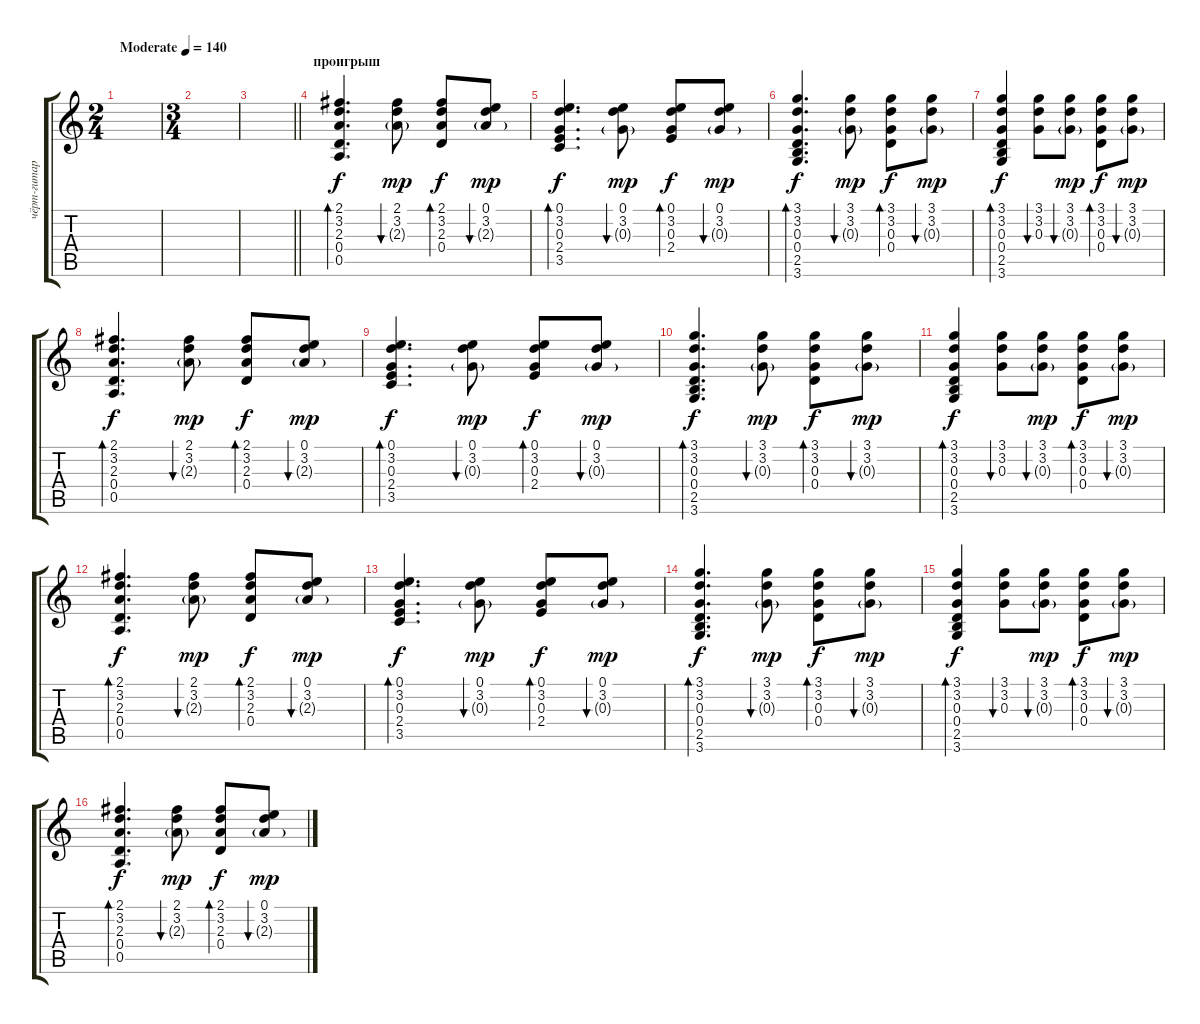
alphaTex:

\track ("чёрт-гитара" "чёрт-гитар") {instrument acousticguitarsteel}
\staff {score tabs}
\tuning (E4 B3 G3 D3 A2 E2) {hide}
\ts (2 4)
\tempo (140 "Moderate")
\clef g2
\ks c
|
\ts (3 4)
|
\barLineRight lightlight
|
\section ("" "проигрыш")
(2.1 3.2 2.3 0.4 0.5).4{d bd 30} (2.1 3.2 2.3{g}).8{bu 30 dy mp} (2.1 3.2 2.3 0.4).8{bd 30 dy f} (0.1 3.2 2.3{g}).8{bu 30 dy mp} |
(0.1 3.2 0.3 2.4 3.5).4{d bd 30 dy f} (0.1 3.2 0.3{g}).8{bu 30 dy mp} (0.1 3.2 0.3 2.4).8{bd 30 dy f} (0.1 3.2 0.3{g}).8{bu 30 dy mp} |
(3.1 3.2 0.3 0.4 2.5 3.6).4{d bd 30 dy f} (3.1 3.2 0.3{g}).8{bu 30 dy mp} (3.1 3.2 0.3 0.4).8{bd 30 dy f} (3.1 3.2 0.3{g}).8{bu 30 dy mp} |
(3.1 3.2 0.3 0.4 2.5 3.6).4{bd 30 dy f} (3.1 3.2 0.3).8{bu 60} (3.1 3.2 0.3{g}).8{bu 30 dy mp} (3.1 3.2 0.3 0.4).8{bd 30 dy f} (3.1 3.2 0.3{g}).8{bu 30 dy mp} |
(2.1 3.2 2.3 0.4 0.5).4{d bd 30 dy f} (2.1 3.2 2.3{g}).8{bu 30 dy mp} (2.1 3.2 2.3 0.4).8{bd 30 dy f} (0.1 3.2 2.3{g}).8{bu 30 dy mp} |
(0.1 3.2 0.3 2.4 3.5).4{d bd 30 dy f} (0.1 3.2 0.3{g}).8{bu 30 dy mp} (0.1 3.2 0.3 2.4).8{bd 30 dy f} (0.1 3.2 0.3{g}).8{bu 30 dy mp} |
(3.1 3.2 0.3 0.4 2.5 3.6).4{d bd 30 dy f} (3.1 3.2 0.3{g}).8{bu 30 dy mp} (3.1 3.2 0.3 0.4).8{bd 30 dy f} (3.1 3.2 0.3{g}).8{bu 30 dy mp} |
(3.1 3.2 0.3 0.4 2.5 3.6).4{bd 30 dy f} (3.1 3.2 0.3).8{bu 60} (3.1 3.2 0.3{g}).8{bu 30 dy mp} (3.1 3.2 0.3 0.4).8{bd 30 dy f} (3.1 3.2 0.3{g}).8{bu 30 dy mp} |
(2.1 3.2 2.3 0.4 0.5).4{d bd 30 dy f} (2.1 3.2 2.3{g}).8{bu 30 dy mp} (2.1 3.2 2.3 0.4).8{bd 30 dy f} (0.1 3.2 2.3{g}).8{bu 30 dy mp} |
(0.1 3.2 0.3 2.4 3.5).4{d bd 30 dy f} (0.1 3.2 0.3{g}).8{bu 30 dy mp} (0.1 3.2 0.3 2.4).8{bd 30 dy f} (0.1 3.2 0.3{g}).8{bu 30 dy mp} |
(3.1 3.2 0.3 0.4 2.5 3.6).4{d bd 30 dy f} (3.1 3.2 0.3{g}).8{bu 30 dy mp} (3.1 3.2 0.3 0.4).8{bd 30 dy f} (3.1 3.2 0.3{g}).8{bu 30 dy mp} |
(3.1 3.2 0.3 0.4 2.5 3.6).4{bd 30 dy f} (3.1 3.2 0.3).8{bu 60} (3.1 3.2 0.3{g}).8{bu 30 dy mp} (3.1 3.2 0.3 0.4).8{bd 30 dy f} (3.1 3.2 0.3{g}).8{bu 30 dy mp} |
(2.1 3.2 2.3 0.4 0.5).4{d bd 30 dy f} (2.1 3.2 2.3{g}).8{bu 30 dy mp} (2.1 3.2 2.3 0.4).8{bd 30 dy f} (0.1 3.2 2.3{g}).8{bu 30 dy mp}
